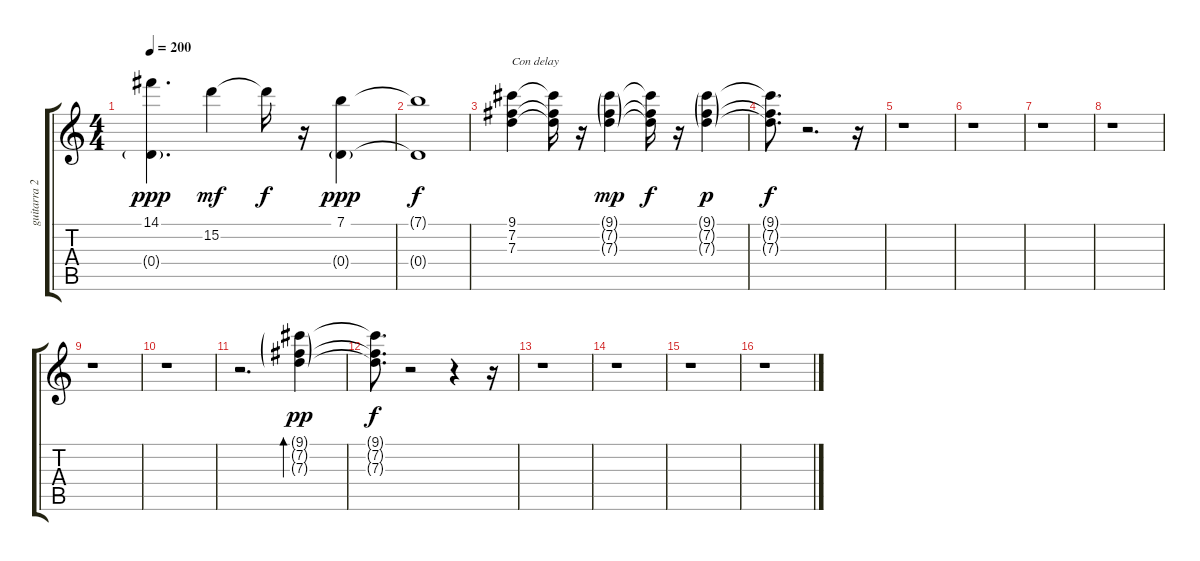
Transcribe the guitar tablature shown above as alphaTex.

\track ("guitarra 2" "guitarra 2") {instrument electricguitarclean}
\staff {score tabs}
\tuning (E4 B3 G3 D3 A2 E2) {hide}
\ts (4 4)
\tempo 200
\clef g2
\ks c
(14.1 0.4{g}).4{d dy ppp} 15.2.4{dy mf} 15.2{t}.16{dy f} r.16 (7.1 0.4{g}).4{dy ppp} |
(7.1{t} 0.4{t}).1{dy f} |
(9.1 7.2 7.3).4{txt "Con delay"} (9.1{t} 7.2{t} 7.3{t}).16 r.16 (9.1{g} 7.2{g} 7.3{g}).4{dy mp} (9.1{t} 7.2{t} 7.3{t}).16{dy f} r.16 (9.1{g} 7.2{g} 7.3{g}).4{dy p} |
(9.1{t} 7.2{t} 7.3{t}).8{d dy f} r.2{d} r.16 |
r.1 |
r.1 |
r.1 |
r.1 |
r.1 |
r.1 |
r.2{d} (9.1{g} 7.2{g} 7.3{g}).4{bd 60 dy pp} |
(9.1{t} 7.2{t} 7.3{t}).8{d dy f} r.2 r.4 r.16 |
r.1 |
r.1 |
r.1 |
r.1
